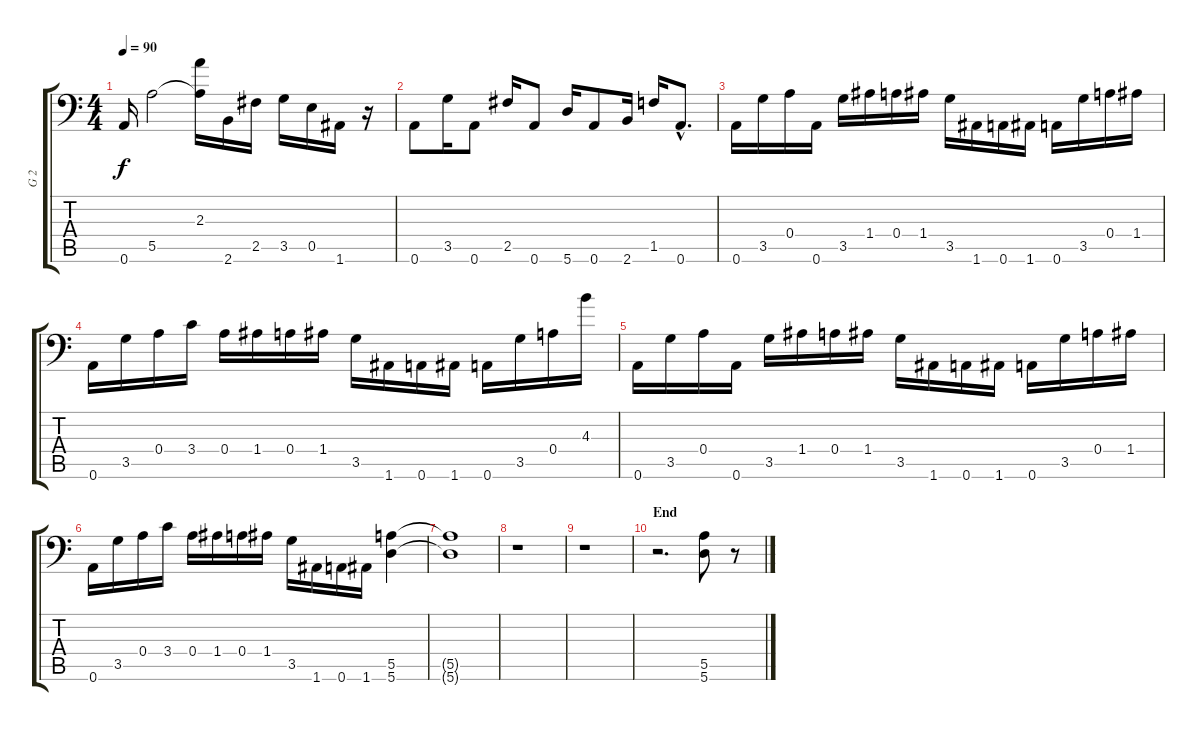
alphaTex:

\track ("G 2" "G 2") {instrument overdrivenguitar}
\staff {score tabs}
\tuning (E4 B3 G3 A2 E2 A1) {hide}
\ts (4 4)
\tempo 90
\clef f4
\ks c
0.6.16{dy f} 5.5.2 (2.3 5.5{t}).16 2.6.16 2.5.16 3.5.16 0.5.16 1.6.16 r.16 |
0.6.8 3.5.16 0.6.8 2.5.16 0.6.8 5.6.16 0.6.8 2.6.16 1.5.16 0.6{hac}.8{d} |
0.6.16 3.5.16 0.4.16 0.6.16 3.5.16 1.4.16 0.4.16 1.4.16 3.5.16 1.6.16 0.6.16 1.6.16 0.6.16 3.5.16 0.4.16 1.4.16 |
0.6.16 3.5.16 0.4.16 3.4.16 0.4.16 1.4.16 0.4.16 1.4.16 3.5.16 1.6.16 0.6.16 1.6.16 0.6.16 3.5.16 0.4.16 4.3.16 |
0.6.16 3.5.16 0.4.16 0.6.16 3.5.16 1.4.16 0.4.16 1.4.16 3.5.16 1.6.16 0.6.16 1.6.16 0.6.16 3.5.16 0.4.16 1.4.16 |
0.6.16 3.5.16 0.4.16 3.4.16 0.4.16 1.4.16 0.4.16 1.4.16 3.5.16 1.6.16 0.6.16 1.6.16 (5.5 5.6).4 |
(5.5{t} 5.6{t}).1 |
r.1 |
r.1 |
\section ("" "End")
r.2{d} (5.5 5.6).8 r.8
